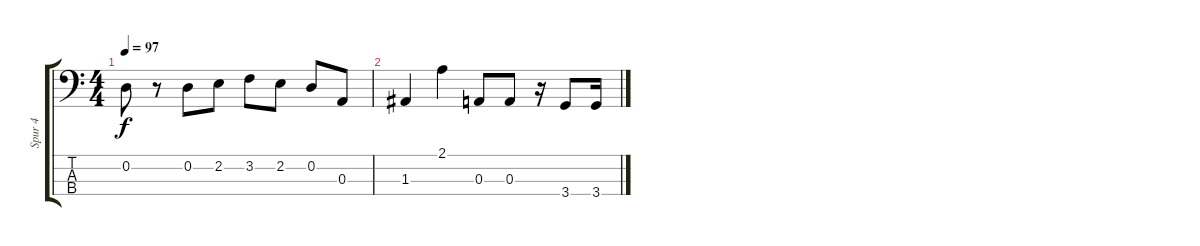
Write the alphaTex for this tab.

\track ("Spur 4" "Spur 4") {instrument synthbass2}
\staff {score tabs}
\tuning (G2 D2 A1 E1) {hide}
\ts (4 4)
\tempo 97
\clef f4
\ks c
0.2.8{dy f} r.8 0.2.8 2.2.8 3.2.8 2.2.8 0.2.8 0.3.8 |
1.3.4 2.1.4 0.3.8 0.3.8 r.16 3.4.8 3.4.16
